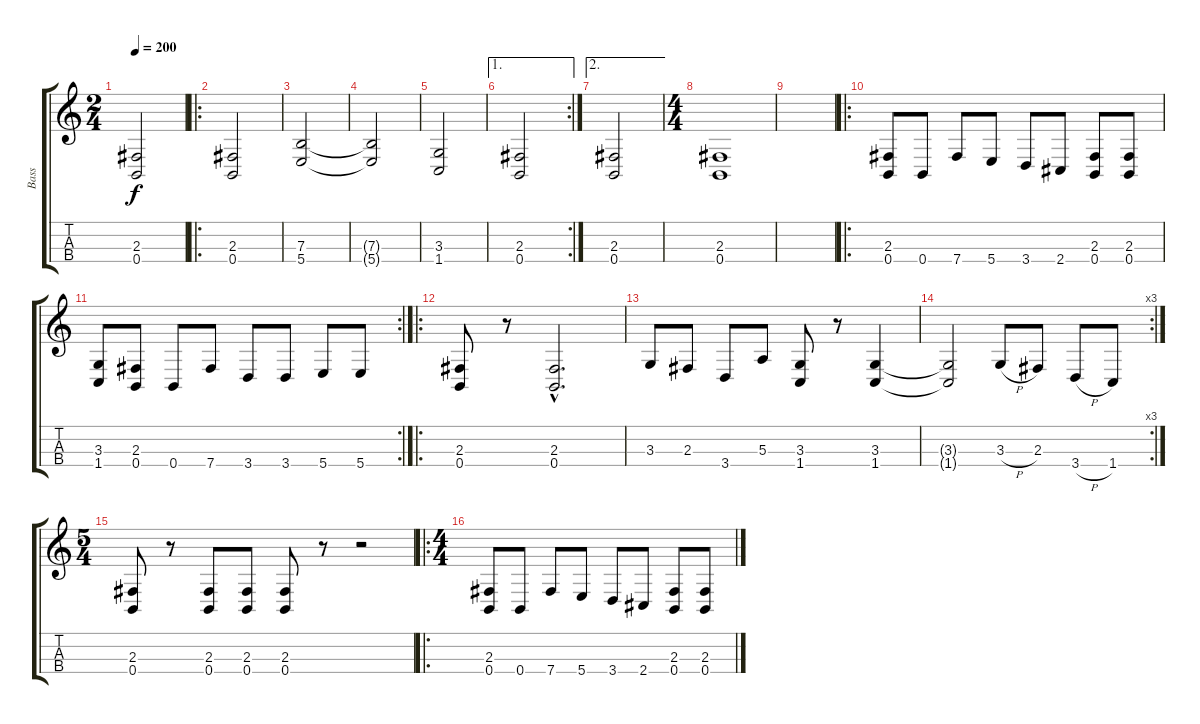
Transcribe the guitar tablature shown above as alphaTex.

\track ("Bass" "Bass") {instrument distortionguitar}
\staff {score tabs}
\tuning (D3 A2 E2 B1) {hide}
\ts (2 4)
\tempo 200
\clef g2
\ks c
(2.3{t} 0.4{t}).2{dy f} |
\ro
(2.3 0.4).2 |
(7.3 5.4).2 |
(7.3{t} 5.4{t}).2 |
(3.3 1.4).2 |
\ae 1
\rc 2
(2.3 0.4).2 |
\ae 2
(2.3 0.4).2 |
\ts (4 4)
(2.3 0.4).1 |
|
\ro
(2.3 0.4).8 0.4.8 7.4.8 5.4.8 3.4.8 2.4.8 (2.3 0.4).8 (2.3 0.4).8 |
\rc 2
(3.3 1.4).8 (2.3 0.4).8 0.4.8 7.4.8 3.4.8 3.4.8 5.4.8 5.4.8 |
\ro
(2.3 0.4).8 r.8 (2.3{hac} 0.4{hac}).2{d} |
3.3.8 2.3.8 3.4.8 5.3.8 (3.3 1.4).8 r.8 (3.3 1.4).4 |
\rc 3
(3.3{t} 1.4{t}).2 3.3{h}.8 2.3.8 3.4{h}.8 1.4.8 |
\ts (5 4)
(2.3 0.4).8 r.8 (2.3 0.4).8 (2.3 0.4).8 (2.3 0.4).8 r.8 r.2 |
\ro
\ts (4 4)
(2.3 0.4).8 0.4.8 7.4.8 5.4.8 3.4.8 2.4.8 (2.3 0.4).8 (2.3 0.4).8
